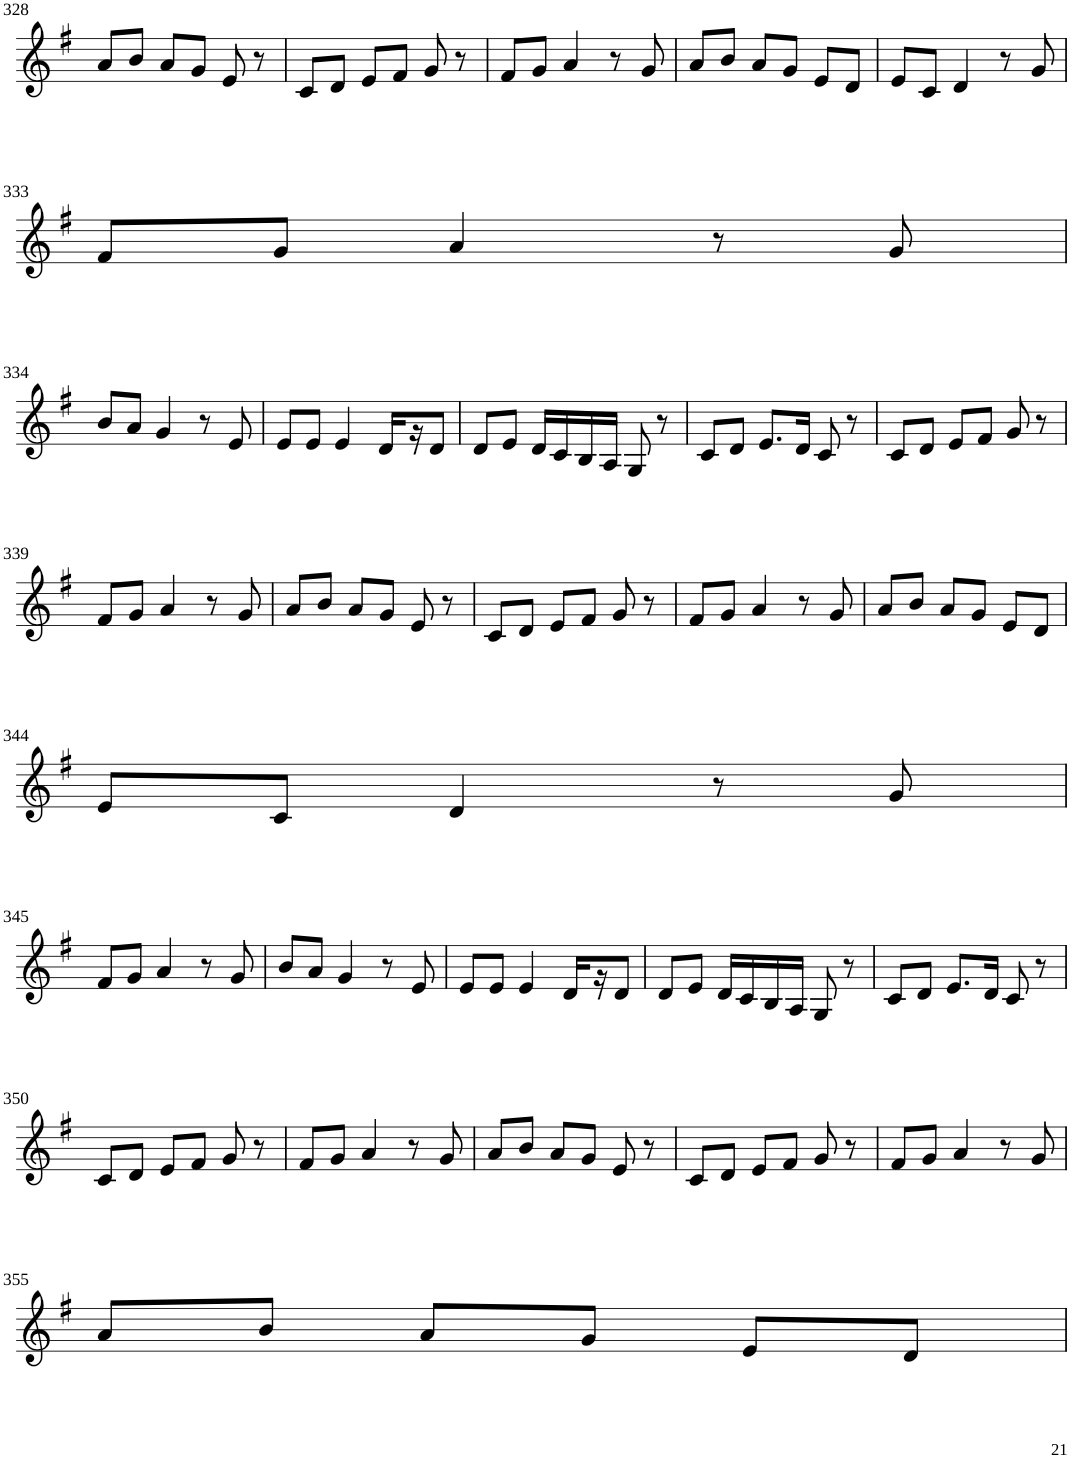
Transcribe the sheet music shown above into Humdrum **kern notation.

**kern
*part1
*staff1
*I"Violin
!!LO:PB:g=z
*clefG2
*k[f#]
*G:
*M3/4
=328
8a/L
8b/J
8a/L
8g/J
8e/
8r
=329
8c/L
8d/J
8e/L
8f#/J
8g/
8r
=330
8f#/L
8g/J
4a/
8r
8g/
=331
8a/L
8b/J
8a/L
8g/J
8e/L
8d/J
=332
8e/L
8c/J
4d/
8r
8g/
!!LO:LB:g=z
=333
8f#/L
8g/J
4a/
8r
8g/
!!LO:LB:g=z
=334
8b/L
8a/J
4g/
8r
8e/
=335
8e/L
8e/J
4e/
16d/LL
16r
8d/J
=336
8d/L
8e/J
16d/LL
16c/
16B/
16A/JJ
8G/
8r
=337
8c/L
8d/J
8.e/L
16d/Jk
8c/
8r
=338
8c/L
8d/J
8e/L
8f#/J
8g/
8r
!!LO:LB:g=z
=339
8f#/L
8g/J
4a/
8r
8g/
=340
8a/L
8b/J
8a/L
8g/J
8e/
8r
=341
8c/L
8d/J
8e/L
8f#/J
8g/
8r
=342
8f#/L
8g/J
4a/
8r
8g/
=343
8a/L
8b/J
8a/L
8g/J
8e/L
8d/J
!!LO:LB:g=z
=344
8e/L
8c/J
4d/
8r
8g/
!!LO:LB:g=z
=345
8f#/L
8g/J
4a/
8r
8g/
=346
8b/L
8a/J
4g/
8r
8e/
=347
8e/L
8e/J
4e/
16d/LL
16r
8d/J
=348
8d/L
8e/J
16d/LL
16c/
16B/
16A/JJ
8G/
8r
=349
8c/L
8d/J
8.e/L
16d/Jk
8c/
8r
!!LO:LB:g=z
=350
8c/L
8d/J
8e/L
8f#/J
8g/
8r
=351
8f#/L
8g/J
4a/
8r
8g/
=352
8a/L
8b/J
8a/L
8g/J
8e/
8r
=353
8c/L
8d/J
8e/L
8f#/J
8g/
8r
=354
8f#/L
8g/J
4a/
8r
8g/
!!LO:LB:g=z
=355
8a/L
8b/J
8a/L
8g/J
8e/L
8d/J
=
*-
